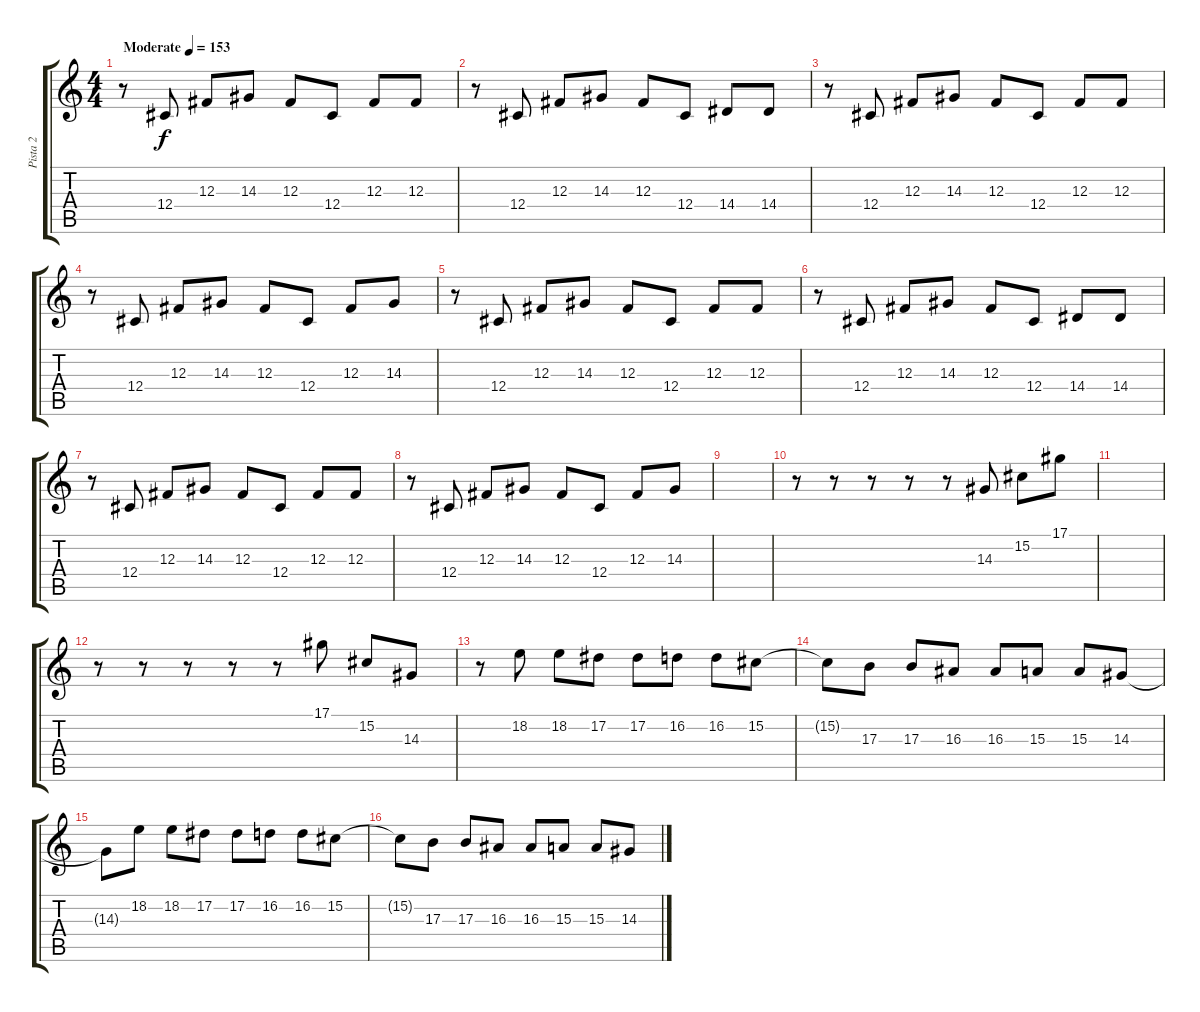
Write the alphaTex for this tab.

\track ("Pista 2" "Pista 2") {instrument lead2sawtooth}
\staff {score tabs}
\tuning (Eb4 Bb3 Gb3 Db3 Ab2 Eb2) {hide}
\ts (4 4)
\tempo (153 "Moderate")
\clef g2
\ks c
r.8{dy f instrument lead2sawtooth} 12.4.8 12.3.8 14.3.8 12.3.8 12.4.8 12.3.8 12.3.8 |
r.8 12.4.8 12.3.8 14.3.8 12.3.8 12.4.8 14.4.8 14.4.8 |
r.8 12.4.8 12.3.8 14.3.8 12.3.8 12.4.8 12.3.8 12.3.8 |
r.8 12.4.8 12.3.8 14.3.8 12.3.8 12.4.8 12.3.8 14.3.8 |
r.8 12.4.8 12.3.8 14.3.8 12.3.8 12.4.8 12.3.8 12.3.8 |
r.8 12.4.8 12.3.8 14.3.8 12.3.8 12.4.8 14.4.8 14.4.8 |
r.8 12.4.8 12.3.8 14.3.8 12.3.8 12.4.8 12.3.8 12.3.8 |
r.8 12.4.8 12.3.8 14.3.8 12.3.8 12.4.8 12.3.8 14.3.8 |
|
r.8 r.8 r.8 r.8 r.8 14.3.8 15.2.8 17.1.8 |
|
r.8 r.8 r.8 r.8 r.8 17.1.8 15.2.8 14.3.8 |
r.8 18.2.8 18.2.8 17.2.8 17.2.8 16.2.8 16.2.8 15.2.8 |
15.2{t}.8 17.3.8 17.3.8 16.3.8 16.3.8 15.3.8 15.3.8 14.3.8 |
14.3{t}.8 18.2.8 18.2.8 17.2.8 17.2.8 16.2.8 16.2.8 15.2.8 |
15.2{t}.8 17.3.8 17.3.8 16.3.8 16.3.8 15.3.8 15.3.8 14.3.8
